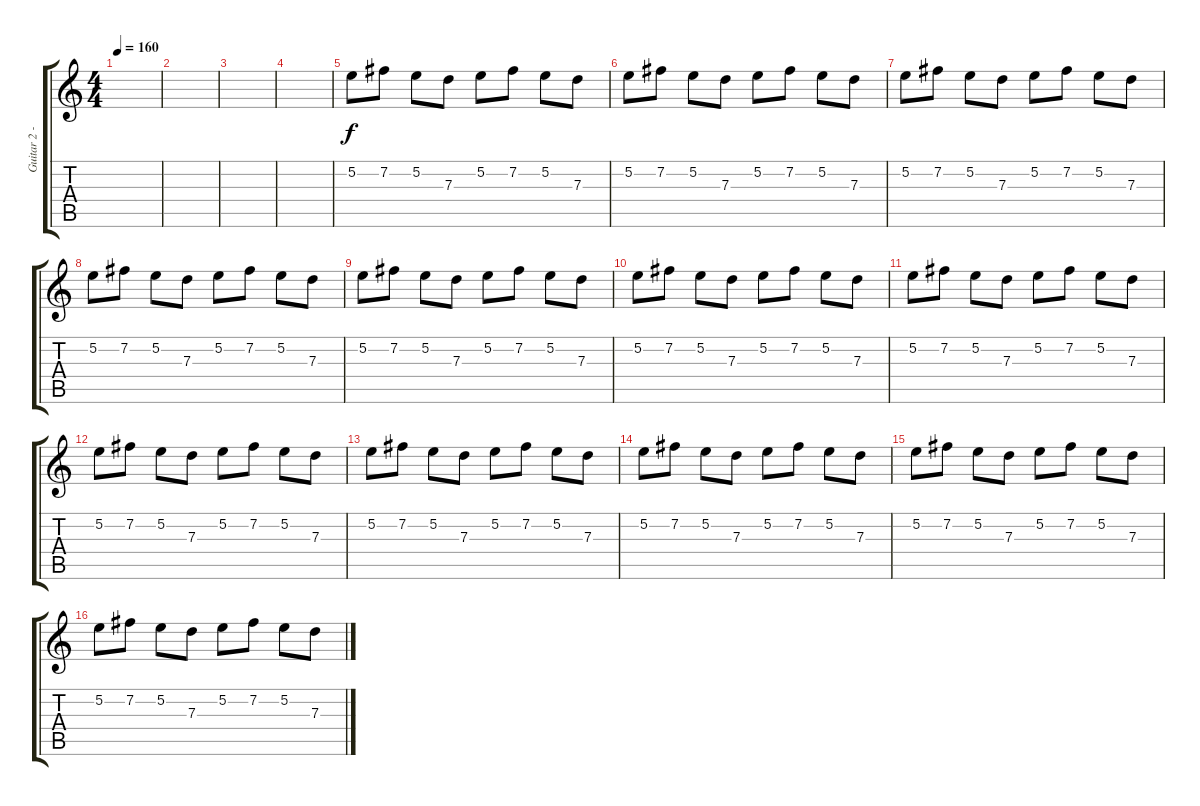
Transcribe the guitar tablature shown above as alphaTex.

\track ("Guitar 2 - Sergie" "Guitar 2 -") {instrument overdrivenguitar}
\staff {score tabs}
\tuning (E4 B3 G3 D3 A2 E2) {hide}
\ts (4 4)
\tempo 160
\clef g2
\ks c
|
|
|
|
5.2.8 7.2.8 5.2.8 7.3.8 5.2.8 7.2.8 5.2.8 7.3.8 |
5.2.8 7.2.8 5.2.8 7.3.8 5.2.8 7.2.8 5.2.8 7.3.8 |
5.2.8 7.2.8 5.2.8 7.3.8 5.2.8 7.2.8 5.2.8 7.3.8 |
5.2.8 7.2.8 5.2.8 7.3.8 5.2.8 7.2.8 5.2.8 7.3.8 |
5.2.8 7.2.8 5.2.8 7.3.8 5.2.8 7.2.8 5.2.8 7.3.8 |
5.2.8 7.2.8 5.2.8 7.3.8 5.2.8 7.2.8 5.2.8 7.3.8 |
5.2.8 7.2.8 5.2.8 7.3.8 5.2.8 7.2.8 5.2.8 7.3.8 |
5.2.8 7.2.8 5.2.8 7.3.8 5.2.8 7.2.8 5.2.8 7.3.8 |
5.2.8 7.2.8 5.2.8 7.3.8 5.2.8 7.2.8 5.2.8 7.3.8 |
5.2.8 7.2.8 5.2.8 7.3.8 5.2.8 7.2.8 5.2.8 7.3.8 |
5.2.8 7.2.8 5.2.8 7.3.8 5.2.8 7.2.8 5.2.8 7.3.8 |
5.2.8 7.2.8 5.2.8 7.3.8 5.2.8 7.2.8 5.2.8 7.3.8
